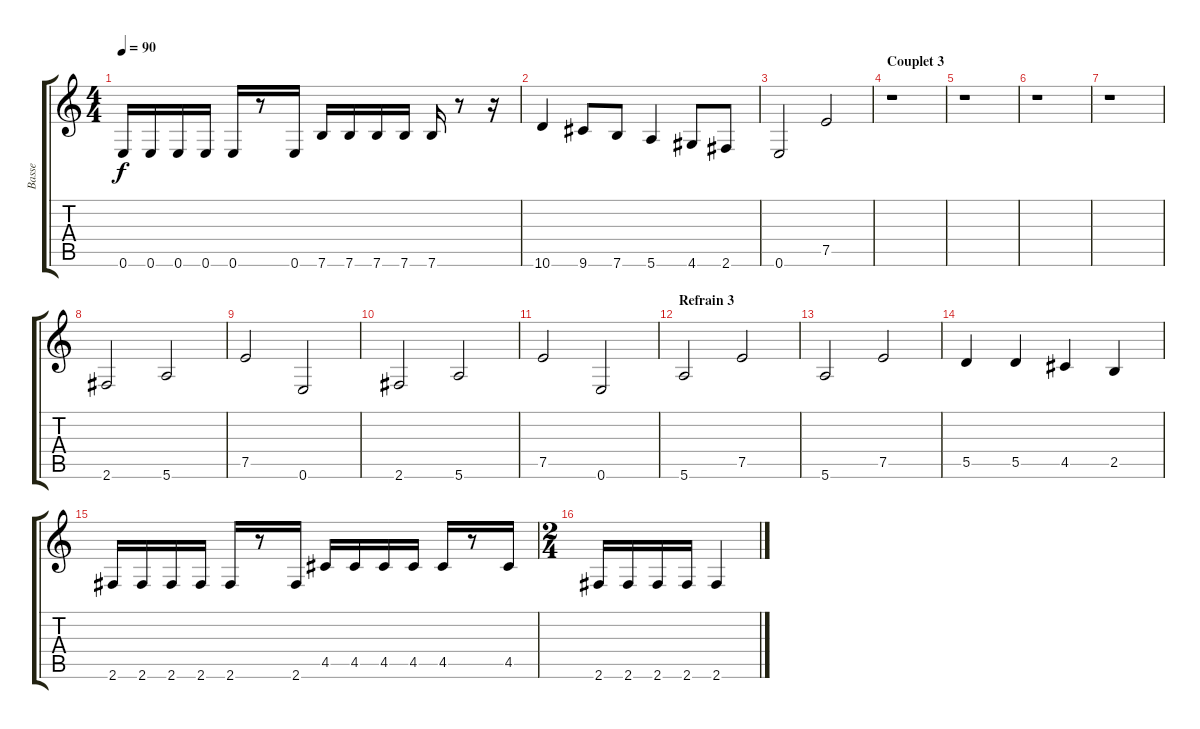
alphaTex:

\track ("Basse" "Basse") {instrument electricbassfinger}
\staff {score tabs}
\tuning (E4 B3 G3 D3 A2 E2) {hide}
\ts (4 4)
\tempo 90
\clef g2
\ks c
0.6.16{dy f} 0.6.16 0.6.16 0.6.16 0.6.16 r.8 0.6.16 7.6.16 7.6.16 7.6.16 7.6.16 7.6.16 r.8 r.16 |
10.6.4 9.6.8 7.6.8 5.6.4 4.6.8 2.6.8 |
0.6.2 7.5.2 |
\section ("" "Couplet 3")
r.1 |
r.1 |
r.1 |
r.1 |
2.6.2 5.6.2 |
7.5.2 0.6.2 |
2.6.2 5.6.2 |
7.5.2 0.6.2 |
\section ("" "Refrain 3")
5.6.2 7.5.2 |
5.6.2 7.5.2 |
5.5.4 5.5.4 4.5.4 2.5.4 |
2.6.16 2.6.16 2.6.16 2.6.16 2.6.16 r.8 2.6.16 4.5.16 4.5.16 4.5.16 4.5.16 4.5.16 r.8 4.5.16 |
\ts (2 4)
2.6.16 2.6.16 2.6.16 2.6.16 2.6.4
